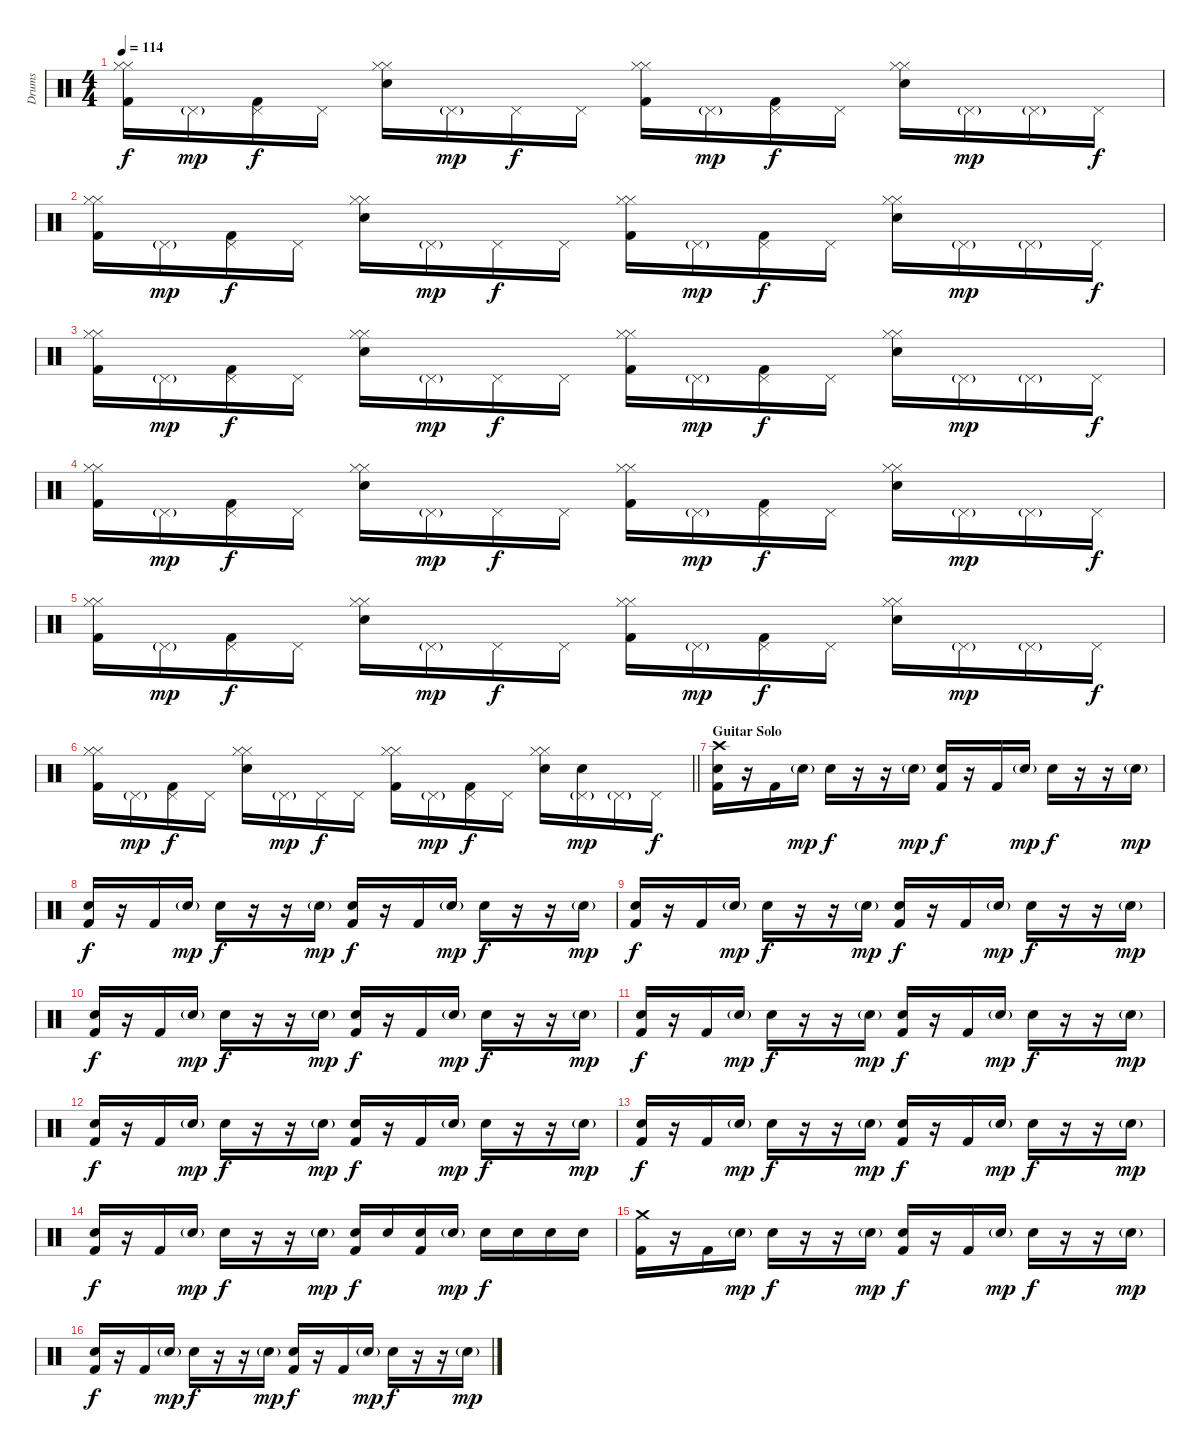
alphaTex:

\track ("Drums" "Drums") {instrument percussion}
\staff {score}
\articulation defaults
\ts (4 4)
\tempo 114
\clef neutral
\ks c
("Hi-Hat (closed)" "Hi-Hat (closed)" "Kick (hit) 2").16{dy f} "Pedal Hi-Hat (hit)"{g}.16{dy mp} ("Pedal Hi-Hat (hit)" "Kick (hit) 2").16{dy f} "Pedal Hi-Hat (hit)".16 ("Hi-Hat (closed)" "Hi-Hat (closed)" "Electric Snare (hit)").16 "Pedal Hi-Hat (hit)"{g}.16{dy mp} "Pedal Hi-Hat (hit)".16{dy f} "Pedal Hi-Hat (hit)".16 ("Hi-Hat (closed)" "Hi-Hat (closed)" "Kick (hit) 2").16 "Pedal Hi-Hat (hit)"{g}.16{dy mp} ("Pedal Hi-Hat (hit)" "Kick (hit) 2").16{dy f} "Pedal Hi-Hat (hit)".16 ("Hi-Hat (closed)" "Hi-Hat (closed)" "Electric Snare (hit)").16 "Pedal Hi-Hat (hit)"{g}.16{dy mp} "Pedal Hi-Hat (hit)"{g}.16 "Pedal Hi-Hat (hit)".16{dy f} |
("Hi-Hat (closed)" "Hi-Hat (closed)" "Kick (hit) 2").16 "Pedal Hi-Hat (hit)"{g}.16{dy mp} ("Pedal Hi-Hat (hit)" "Kick (hit) 2").16{dy f} "Pedal Hi-Hat (hit)".16 ("Hi-Hat (closed)" "Hi-Hat (closed)" "Electric Snare (hit)").16 "Pedal Hi-Hat (hit)"{g}.16{dy mp} "Pedal Hi-Hat (hit)".16{dy f} "Pedal Hi-Hat (hit)".16 ("Hi-Hat (closed)" "Hi-Hat (closed)" "Kick (hit) 2").16 "Pedal Hi-Hat (hit)"{g}.16{dy mp} ("Pedal Hi-Hat (hit)" "Kick (hit) 2").16{dy f} "Pedal Hi-Hat (hit)".16 ("Hi-Hat (closed)" "Hi-Hat (closed)" "Electric Snare (hit)").16 "Pedal Hi-Hat (hit)"{g}.16{dy mp} "Pedal Hi-Hat (hit)"{g}.16 "Pedal Hi-Hat (hit)".16{dy f} |
("Hi-Hat (closed)" "Hi-Hat (closed)" "Kick (hit) 2").16 "Pedal Hi-Hat (hit)"{g}.16{dy mp} ("Pedal Hi-Hat (hit)" "Kick (hit) 2").16{dy f} "Pedal Hi-Hat (hit)".16 ("Hi-Hat (closed)" "Hi-Hat (closed)" "Electric Snare (hit)").16 "Pedal Hi-Hat (hit)"{g}.16{dy mp} "Pedal Hi-Hat (hit)".16{dy f} "Pedal Hi-Hat (hit)".16 ("Hi-Hat (closed)" "Hi-Hat (closed)" "Kick (hit) 2").16 "Pedal Hi-Hat (hit)"{g}.16{dy mp} ("Pedal Hi-Hat (hit)" "Kick (hit) 2").16{dy f} "Pedal Hi-Hat (hit)".16 ("Hi-Hat (closed)" "Hi-Hat (closed)" "Electric Snare (hit)").16 "Pedal Hi-Hat (hit)"{g}.16{dy mp} "Pedal Hi-Hat (hit)"{g}.16 "Pedal Hi-Hat (hit)".16{dy f} |
("Hi-Hat (closed)" "Hi-Hat (closed)" "Kick (hit) 2").16 "Pedal Hi-Hat (hit)"{g}.16{dy mp} ("Pedal Hi-Hat (hit)" "Kick (hit) 2").16{dy f} "Pedal Hi-Hat (hit)".16 ("Hi-Hat (closed)" "Hi-Hat (closed)" "Electric Snare (hit)").16 "Pedal Hi-Hat (hit)"{g}.16{dy mp} "Pedal Hi-Hat (hit)".16{dy f} "Pedal Hi-Hat (hit)".16 ("Hi-Hat (closed)" "Hi-Hat (closed)" "Kick (hit) 2").16 "Pedal Hi-Hat (hit)"{g}.16{dy mp} ("Pedal Hi-Hat (hit)" "Kick (hit) 2").16{dy f} "Pedal Hi-Hat (hit)".16 ("Hi-Hat (closed)" "Hi-Hat (closed)" "Electric Snare (hit)").16 "Pedal Hi-Hat (hit)"{g}.16{dy mp} "Pedal Hi-Hat (hit)"{g}.16 "Pedal Hi-Hat (hit)".16{dy f} |
("Hi-Hat (closed)" "Hi-Hat (closed)" "Kick (hit) 2").16 "Pedal Hi-Hat (hit)"{g}.16{dy mp} ("Pedal Hi-Hat (hit)" "Kick (hit) 2").16{dy f} "Pedal Hi-Hat (hit)".16 ("Hi-Hat (closed)" "Hi-Hat (closed)" "Electric Snare (hit)").16 "Pedal Hi-Hat (hit)"{g}.16{dy mp} "Pedal Hi-Hat (hit)".16{dy f} "Pedal Hi-Hat (hit)".16 ("Hi-Hat (closed)" "Hi-Hat (closed)" "Kick (hit) 2").16 "Pedal Hi-Hat (hit)"{g}.16{dy mp} ("Pedal Hi-Hat (hit)" "Kick (hit) 2").16{dy f} "Pedal Hi-Hat (hit)".16 ("Hi-Hat (closed)" "Hi-Hat (closed)" "Electric Snare (hit)").16 "Pedal Hi-Hat (hit)"{g}.16{dy mp} "Pedal Hi-Hat (hit)"{g}.16 "Pedal Hi-Hat (hit)".16{dy f} |
\barLineRight lightlight
("Hi-Hat (closed)" "Hi-Hat (closed)" "Kick (hit) 2").16 "Pedal Hi-Hat (hit)"{g}.16{dy mp} ("Pedal Hi-Hat (hit)" "Kick (hit) 2").16{dy f} "Pedal Hi-Hat (hit)".16 ("Hi-Hat (closed)" "Hi-Hat (closed)" "Electric Snare (hit)").16 "Pedal Hi-Hat (hit)"{g}.16{dy mp} "Pedal Hi-Hat (hit)".16{dy f} "Pedal Hi-Hat (hit)".16 ("Hi-Hat (closed)" "Hi-Hat (closed)" "Kick (hit) 2").16 "Pedal Hi-Hat (hit)"{g}.16{dy mp} ("Pedal Hi-Hat (hit)" "Kick (hit) 2").16{dy f} "Pedal Hi-Hat (hit)".16 ("Hi-Hat (closed)" "Hi-Hat (closed)" "Electric Snare (hit)").16 ("Pedal Hi-Hat (hit)"{g} "Electric Snare (hit)").16{dy mp} "Pedal Hi-Hat (hit)"{g}.16 "Pedal Hi-Hat (hit)".16{dy f} |
\section ("" "Guitar Solo")
("Crash high (hit)" "Electric Snare (hit)" "Kick (hit) 2").16 r.16 "Kick (hit) 2".16 "Electric Snare (hit)"{g}.16{dy mp} "Electric Snare (hit)".16{dy f} r.16 r.16 "Electric Snare (hit)"{g}.16{dy mp} ("Electric Snare (hit)" "Kick (hit) 2").16{dy f} r.16 "Kick (hit) 2".16 "Electric Snare (hit)"{g}.16{dy mp} "Electric Snare (hit)".16{dy f} r.16 r.16 "Electric Snare (hit)"{g}.16{dy mp} |
("Electric Snare (hit)" "Kick (hit) 2").16{dy f} r.16 "Kick (hit) 2".16 "Electric Snare (hit)"{g}.16{dy mp} "Electric Snare (hit)".16{dy f} r.16 r.16 "Electric Snare (hit)"{g}.16{dy mp} ("Electric Snare (hit)" "Kick (hit) 2").16{dy f} r.16 "Kick (hit) 2".16 "Electric Snare (hit)"{g}.16{dy mp} "Electric Snare (hit)".16{dy f} r.16 r.16 "Electric Snare (hit)"{g}.16{dy mp} |
("Electric Snare (hit)" "Kick (hit) 2").16{dy f} r.16 "Kick (hit) 2".16 "Electric Snare (hit)"{g}.16{dy mp} "Electric Snare (hit)".16{dy f} r.16 r.16 "Electric Snare (hit)"{g}.16{dy mp} ("Electric Snare (hit)" "Kick (hit) 2").16{dy f} r.16 "Kick (hit) 2".16 "Electric Snare (hit)"{g}.16{dy mp} "Electric Snare (hit)".16{dy f} r.16 r.16 "Electric Snare (hit)"{g}.16{dy mp} |
("Electric Snare (hit)" "Kick (hit) 2").16{dy f} r.16 "Kick (hit) 2".16 "Electric Snare (hit)"{g}.16{dy mp} "Electric Snare (hit)".16{dy f} r.16 r.16 "Electric Snare (hit)"{g}.16{dy mp} ("Electric Snare (hit)" "Kick (hit) 2").16{dy f} r.16 "Kick (hit) 2".16 "Electric Snare (hit)"{g}.16{dy mp} "Electric Snare (hit)".16{dy f} r.16 r.16 "Electric Snare (hit)"{g}.16{dy mp} |
("Electric Snare (hit)" "Kick (hit) 2").16{dy f} r.16 "Kick (hit) 2".16 "Electric Snare (hit)"{g}.16{dy mp} "Electric Snare (hit)".16{dy f} r.16 r.16 "Electric Snare (hit)"{g}.16{dy mp} ("Electric Snare (hit)" "Kick (hit) 2").16{dy f} r.16 "Kick (hit) 2".16 "Electric Snare (hit)"{g}.16{dy mp} "Electric Snare (hit)".16{dy f} r.16 r.16 "Electric Snare (hit)"{g}.16{dy mp} |
("Electric Snare (hit)" "Kick (hit) 2").16{dy f} r.16 "Kick (hit) 2".16 "Electric Snare (hit)"{g}.16{dy mp} "Electric Snare (hit)".16{dy f} r.16 r.16 "Electric Snare (hit)"{g}.16{dy mp} ("Electric Snare (hit)" "Kick (hit) 2").16{dy f} r.16 "Kick (hit) 2".16 "Electric Snare (hit)"{g}.16{dy mp} "Electric Snare (hit)".16{dy f} r.16 r.16 "Electric Snare (hit)"{g}.16{dy mp} |
("Electric Snare (hit)" "Kick (hit) 2").16{dy f} r.16 "Kick (hit) 2".16 "Electric Snare (hit)"{g}.16{dy mp} "Electric Snare (hit)".16{dy f} r.16 r.16 "Electric Snare (hit)"{g}.16{dy mp} ("Electric Snare (hit)" "Kick (hit) 2").16{dy f} r.16 "Kick (hit) 2".16 "Electric Snare (hit)"{g}.16{dy mp} "Electric Snare (hit)".16{dy f} r.16 r.16 "Electric Snare (hit)"{g}.16{dy mp} |
("Electric Snare (hit)" "Kick (hit) 2").16{dy f} r.16 "Kick (hit) 2".16 "Electric Snare (hit)"{g}.16{dy mp} "Electric Snare (hit)".16{dy f} r.16 r.16 "Electric Snare (hit)"{g}.16{dy mp} ("Electric Snare (hit)" "Kick (hit) 2").16{dy f} "Electric Snare (hit)".16 ("Electric Snare (hit)" "Kick (hit) 2").16 "Electric Snare (hit)"{g}.16{dy mp} "Electric Snare (hit)".16{dy f} "Electric Snare (hit)".16 "Electric Snare (hit)".16 "Electric Snare (hit)".16 |
("Crash medium (hit)" "Kick (hit) 2").16 r.16 "Kick (hit) 2".16 "Electric Snare (hit)"{g}.16{dy mp} "Electric Snare (hit)".16{dy f} r.16 r.16 "Electric Snare (hit)"{g}.16{dy mp} ("Electric Snare (hit)" "Kick (hit) 2").16{dy f} r.16 "Kick (hit) 2".16 "Electric Snare (hit)"{g}.16{dy mp} "Electric Snare (hit)".16{dy f} r.16 r.16 "Electric Snare (hit)"{g}.16{dy mp} |
("Electric Snare (hit)" "Kick (hit) 2").16{dy f} r.16 "Kick (hit) 2".16 "Electric Snare (hit)"{g}.16{dy mp} "Electric Snare (hit)".16{dy f} r.16 r.16 "Electric Snare (hit)"{g}.16{dy mp} ("Electric Snare (hit)" "Kick (hit) 2").16{dy f} r.16 "Kick (hit) 2".16 "Electric Snare (hit)"{g}.16{dy mp} "Electric Snare (hit)".16{dy f} r.16 r.16 "Electric Snare (hit)"{g}.16{dy mp}
